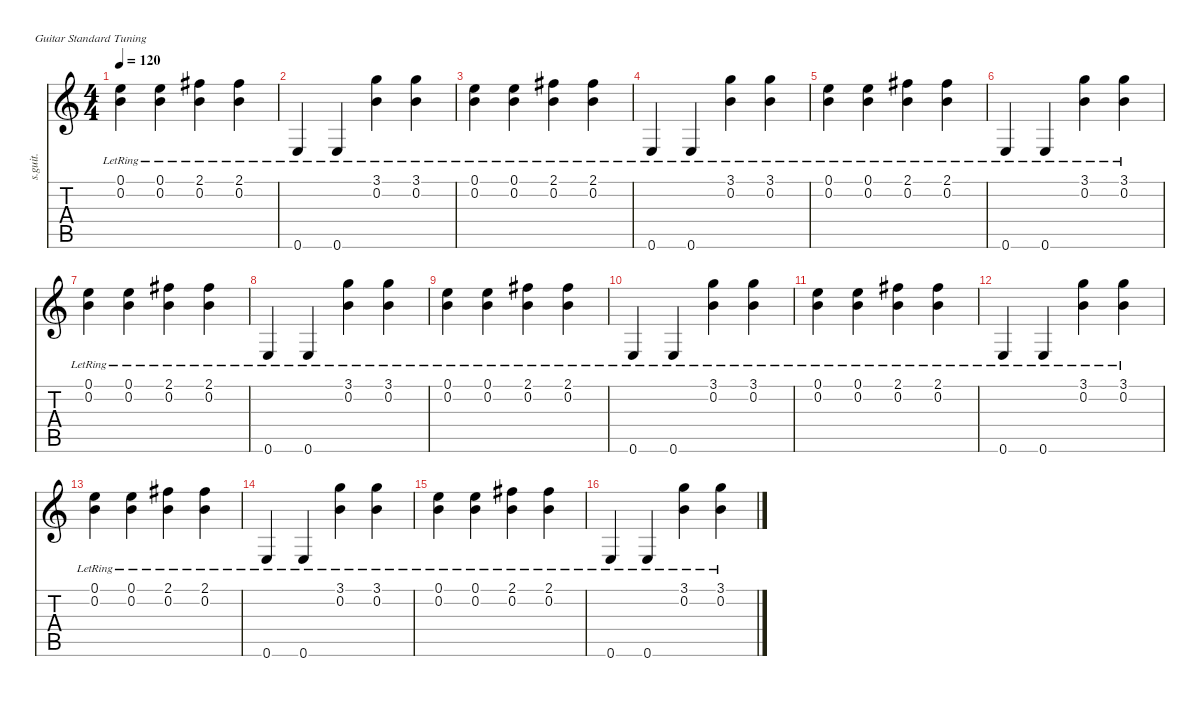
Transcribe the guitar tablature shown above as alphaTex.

\defaultSystemsLayout 4
\hideDynamics
\bracketExtendMode nobrackets
\otherSystemsTrackNameOrientation horizontal
\track ("Accoustic guitar" "s.guit.") {solo instrument acousticguitarsteel}
\staff {score tabs}
\tuning (E4 B3 G3 D3 A2 E2)
\ts (4 4)
\tempo 120
\clef g2
\ks c
(0.1{lr} 0.2{lr}).4{dy f beam Down} (0.1{lr} 0.2{lr}).4{dy mp beam Down} (2.1{lr acc #} 0.2{lr}).4{dy f beam Down} (2.1{lr acc #} 0.2{lr}).4{dy mp beam Down} |
0.6{lr}.4{dy f beam Up} 0.6{lr}.4{dy mp beam Up} (3.1{lr} 0.2{lr}).4{dy f beam Down} (3.1{lr} 0.2{lr}).4{dy mp beam Down} |
(0.1{lr} 0.2{lr}).4{dy f beam Down} (0.1{lr} 0.2{lr}).4{dy mp beam Down} (2.1{lr acc #} 0.2{lr}).4{dy f beam Down} (2.1{lr acc #} 0.2{lr}).4{dy mp beam Down} |
0.6{lr}.4{dy f beam Up} 0.6{lr}.4{dy mp beam Up} (3.1{lr} 0.2{lr}).4{dy f beam Down} (3.1{lr} 0.2{lr}).4{dy mp beam Down} |
(0.1{lr} 0.2{lr}).4{dy f beam Down} (0.1{lr} 0.2{lr}).4{dy mp beam Down} (2.1{lr acc #} 0.2{lr}).4{dy f beam Down} (2.1{lr acc #} 0.2{lr}).4{dy mp beam Down} |
0.6{lr}.4{dy f beam Up} 0.6{lr}.4{dy mp beam Up} (3.1{lr} 0.2{lr}).4{dy f beam Down} (3.1{lr} 0.2{lr}).4{dy mp beam Down} |
(0.1{lr} 0.2{lr}).4{dy f beam Down} (0.1{lr} 0.2{lr}).4{dy mp beam Down} (2.1{lr acc #} 0.2{lr}).4{dy f beam Down} (2.1{lr acc #} 0.2{lr}).4{dy mp beam Down} |
0.6{lr}.4{dy f beam Up} 0.6{lr}.4{dy mp beam Up} (3.1{lr} 0.2{lr}).4{dy f beam Down} (3.1{lr} 0.2{lr}).4{dy mp beam Down} |
(0.1{lr} 0.2{lr}).4{dy f beam Down} (0.1{lr} 0.2{lr}).4{dy mp beam Down} (2.1{lr acc #} 0.2{lr}).4{dy f beam Down} (2.1{lr acc #} 0.2{lr}).4{dy mp beam Down} |
0.6{lr}.4{dy f beam Up} 0.6{lr}.4{dy mp beam Up} (3.1{lr} 0.2{lr}).4{dy f beam Down} (3.1{lr} 0.2{lr}).4{dy mp beam Down} |
(0.1{lr} 0.2{lr}).4{dy f beam Down} (0.1{lr} 0.2{lr}).4{dy mp beam Down} (2.1{lr acc #} 0.2{lr}).4{dy f beam Down} (2.1{lr acc #} 0.2{lr}).4{dy mp beam Down} |
0.6{lr}.4{dy f beam Up} 0.6{lr}.4{dy mp beam Up} (3.1{lr} 0.2{lr}).4{dy f beam Down} (3.1{lr} 0.2{lr}).4{dy mp beam Down} |
(0.1{lr} 0.2{lr}).4{dy f beam Down} (0.1{lr} 0.2{lr}).4{dy mp beam Down} (2.1{lr acc #} 0.2{lr}).4{dy f beam Down} (2.1{lr acc #} 0.2{lr}).4{dy mp beam Down} |
0.6{lr}.4{dy f beam Up} 0.6{lr}.4{dy mp beam Up} (3.1{lr} 0.2{lr}).4{dy f beam Down} (3.1{lr} 0.2{lr}).4{dy mp beam Down} |
(0.1{lr} 0.2{lr}).4{dy f beam Down} (0.1{lr} 0.2{lr}).4{dy mp beam Down} (2.1{lr acc #} 0.2{lr}).4{dy f beam Down} (2.1{lr acc #} 0.2{lr}).4{dy mp beam Down} |
0.6{lr}.4{dy f beam Up} 0.6{lr}.4{dy mp beam Up} (3.1{lr} 0.2{lr}).4{dy f beam Down} (3.1{lr} 0.2{lr}).4{dy mp beam Down}
